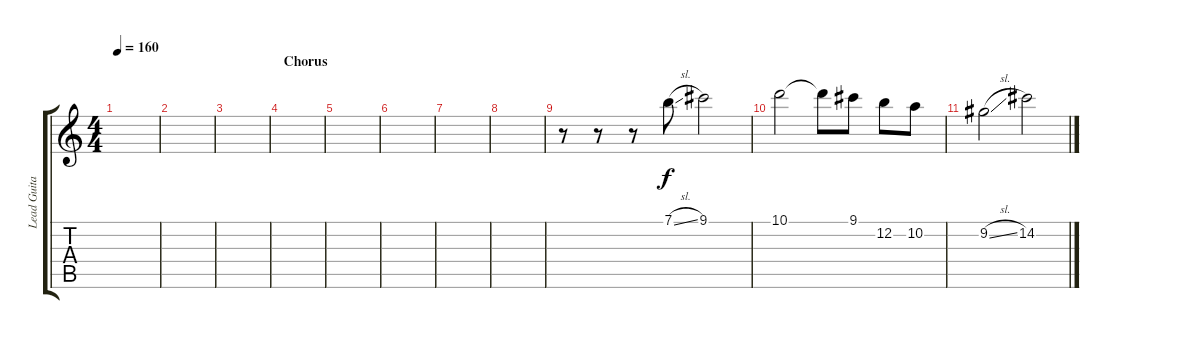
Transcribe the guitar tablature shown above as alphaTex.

\track ("Lead Guitar" "Lead Guita") {instrument distortionguitar}
\staff {score tabs}
\tuning (E4 B3 G3 D3 A2 E2) {hide}
\ts (4 4)
\tempo 160
\clef g2
\ks c
|
|
|
\section ("" "Chorus")
|
|
|
|
|
r.8 r.8 r.8 7.1{sl}.8 9.1.2 |
10.1.2 10.1{t}.8 9.1.8 12.2.8 10.2.8 |
9.2{sl}.2 14.2.2
